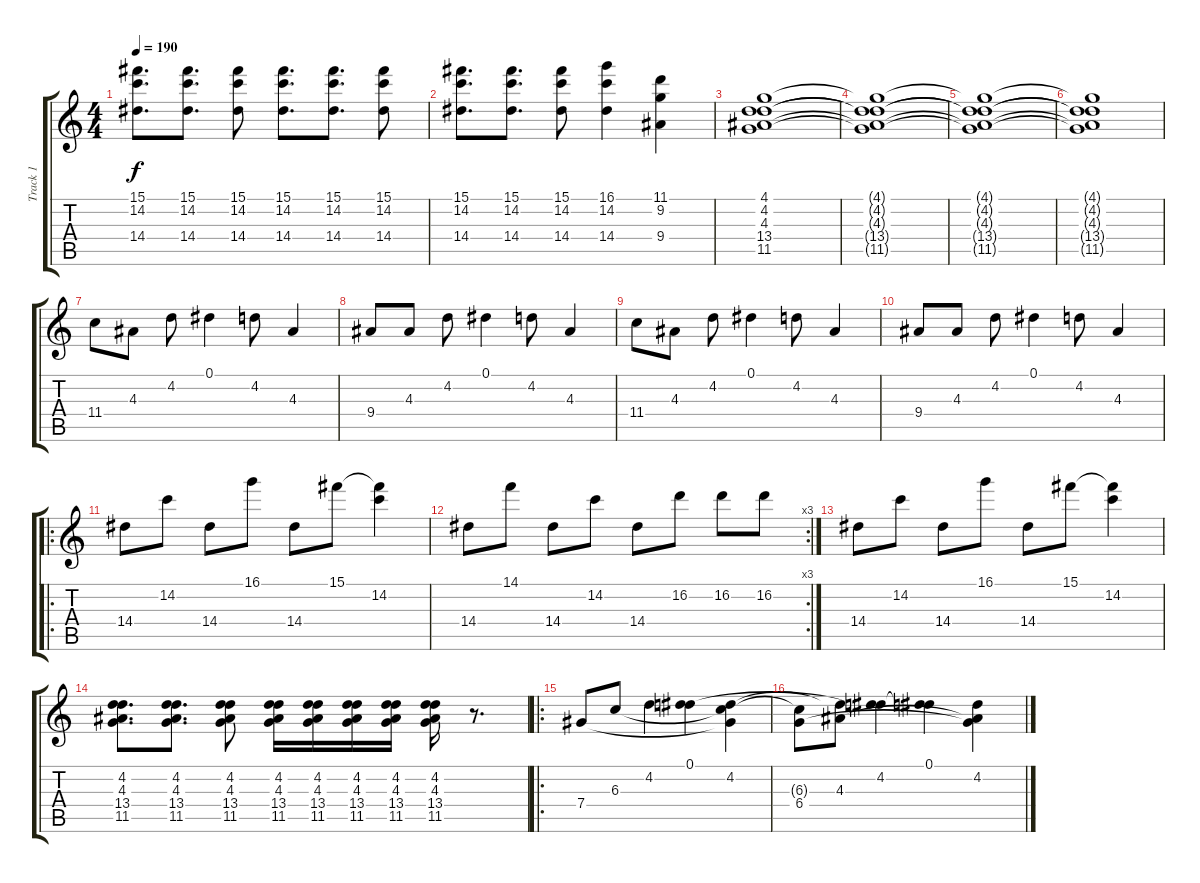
\track ("Track 1" "Track 1") {instrument acousticguitarsteel}
\staff {score tabs}
\tuning (Eb4 Bb3 Gb3 Db3 Ab2 Eb2) {hide}
\ts (4 4)
\tempo 190
\clef g2
\ks c
(15.1 14.2 14.4).8{d dy f} (15.1 14.2 14.4).8{d} (15.1 14.2 14.4).8 (15.1 14.2 14.4).8{d} (15.1 14.2 14.4).8{d} (15.1 14.2 14.4).8 |
(15.1 14.2 14.4).8{d} (15.1 14.2 14.4).8{d} (15.1 14.2 14.4).8 (16.1 14.2 14.4).4 (11.1 9.2 9.4).4 |
(4.1 4.2 4.3 13.4 11.5).1 |
(4.1{t} 4.2{t} 4.3{t} 13.4{t} 11.5{t}).1 |
(4.1{t} 4.2{t} 4.3{t} 13.4{t} 11.5{t}).1 |
(4.1{t} 4.2{t} 4.3{t} 13.4{t} 11.5{t}).1 |
11.4.8 4.3.8 4.2.8 0.1.4 4.2.8 4.3.4 |
9.4.8 4.3.8 4.2.8 0.1.4 4.2.8 4.3.4 |
11.4.8 4.3.8 4.2.8 0.1.4 4.2.8 4.3.4 |
9.4.8 4.3.8 4.2.8 0.1.4 4.2.8 4.3.4 |
\ro
14.4.8 14.2.8 14.4.8 16.1.8 14.4.8 15.1.8 (15.1{t} 14.2).4 |
\rc 3
14.4.8 14.1.8 14.4.8 14.2.8 14.4.8 16.2.8 16.2.8 16.2.8 |
14.4.8 14.2.8 14.4.8 16.1.8 14.4.8 15.1.8 (15.1{t} 14.2).4 |
(4.2 4.3 13.4 11.5).8{d} (4.2 4.3 13.4 11.5).8{d} (4.2 4.3 13.4 11.5).8 (4.2 4.3 13.4 11.5).16 (4.2 4.3 13.4 11.5).16 (4.2 4.3 13.4 11.5).16 (4.2 4.3 13.4 11.5).16 (4.2 4.3 13.4 11.5).16 r.8{d} |
\ro
7.4.8 6.3.8 4.2.4 (0.1 4.2{t}).4 (4.2 6.3{t} 7.4{t}).4 |
(6.3{t} 6.4).8 (4.2{t} 4.3).8 (0.1{t} 4.2).4 (0.1 4.2{t}).4 (4.2 4.3{t} 6.4{t}).4
